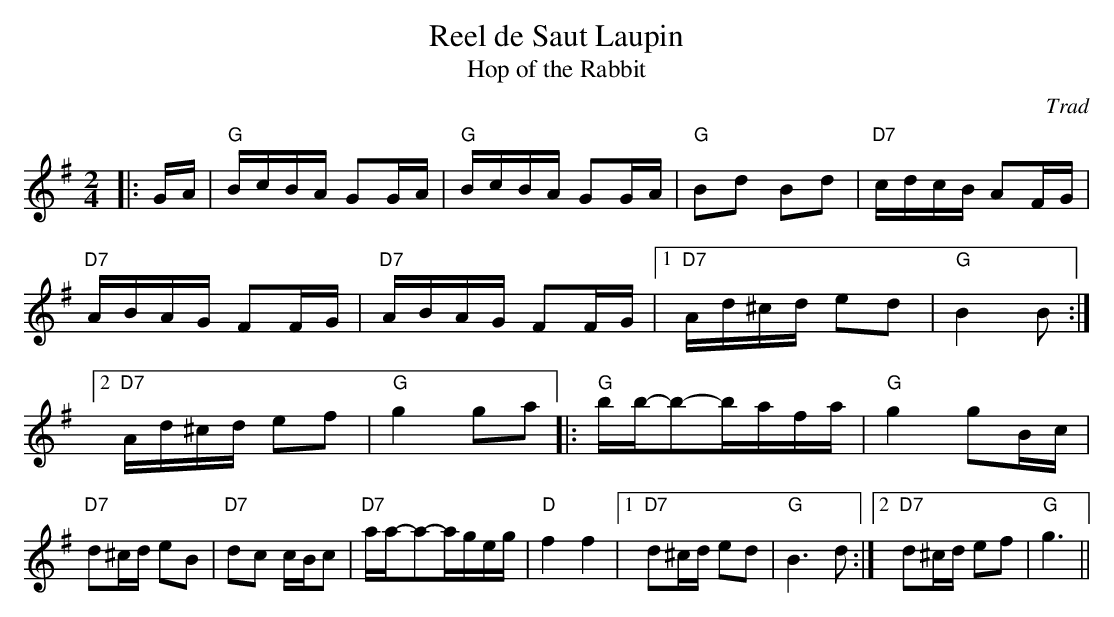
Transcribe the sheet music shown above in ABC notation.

X:1
T:Reel de Saut Laupin
T:Hop of the Rabbit
C:Trad
M:2/4
L:1/16
E:11
K:G
|:GA|"G"BcBA G2GA|"G"BcBA G2GA|"G"B2d2 B2d2|"D7"cdcB A2FG|"D7"ABAG F2FG|\
"D7"ABAG F2FG|1 "D7"Ad^cd e2d2|"G"B4 B2:|2 "D7"Ad^cd e2f2|"G"g4 g2a2\
|:"G"bb-b2-bafa|"G"g4 g2Bc|"D7"d2^cd e2B2|"D7"d2c2 cBc2|\
"D7"aa-a2-ageg|"D"f4 f4|1 "D7"d2^cd e2d2|"G"B6 d2:|2 "D7"d2^cd e2f2|\
"G"g6||**
